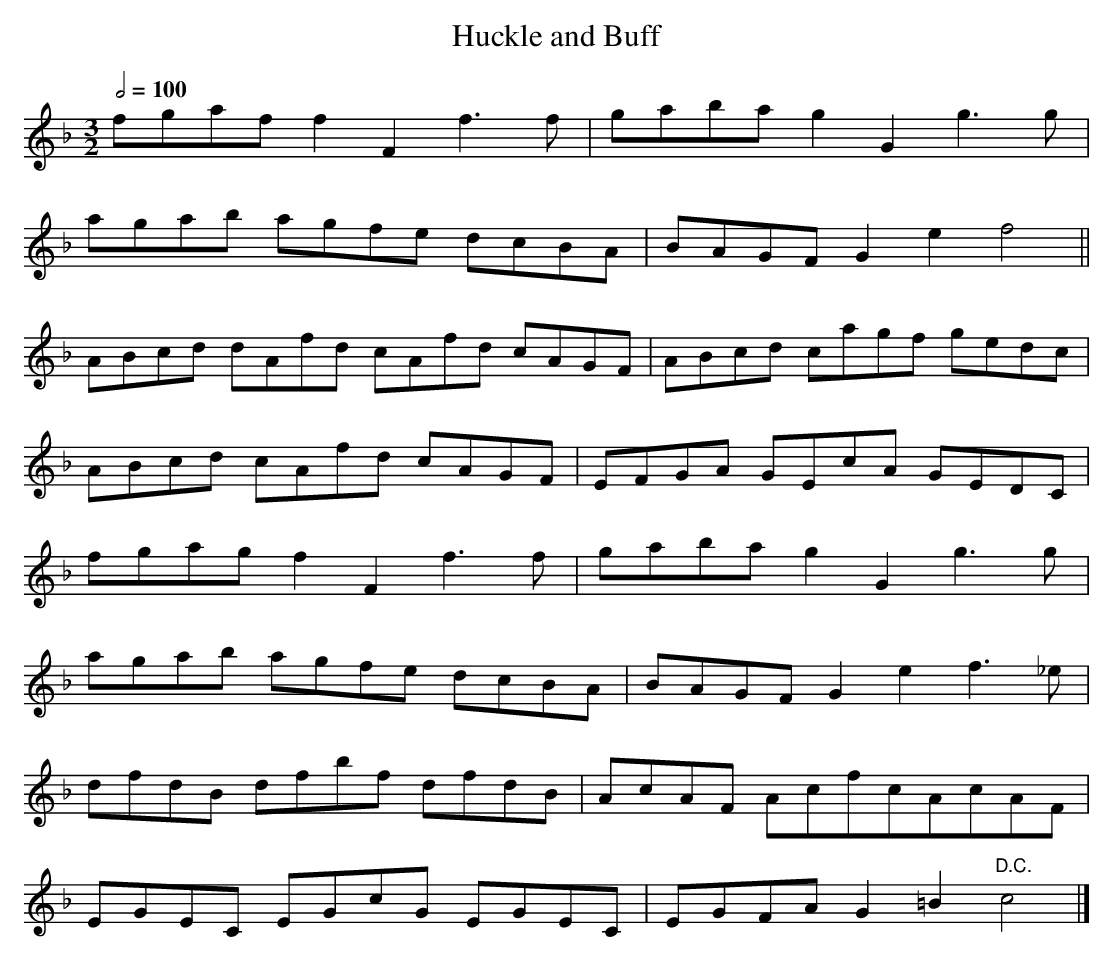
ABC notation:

X:1
T:Huckle and Buff
M:3/2
L:1/8
Q:1/2=100
K:F
fgaf f2F2f3f|gabag2G2g3g|
agab agfe dcBA|BAGFG2e2f4||
ABcd dAfd cAfd cAGF|ABcd cagf gedc|
ABcd cAfd cAGF|EFGA GEcA GEDC|
fgag f2F2f3f|gabag2G2g3g|
agab agfe dcBA |BAGF G2e2f3_e|
dfdB dfbf dfdB|AcAF AcfcAcAF|
EGEC EGcG EGEC|EGFAG2=B2"D.C."c4|]
